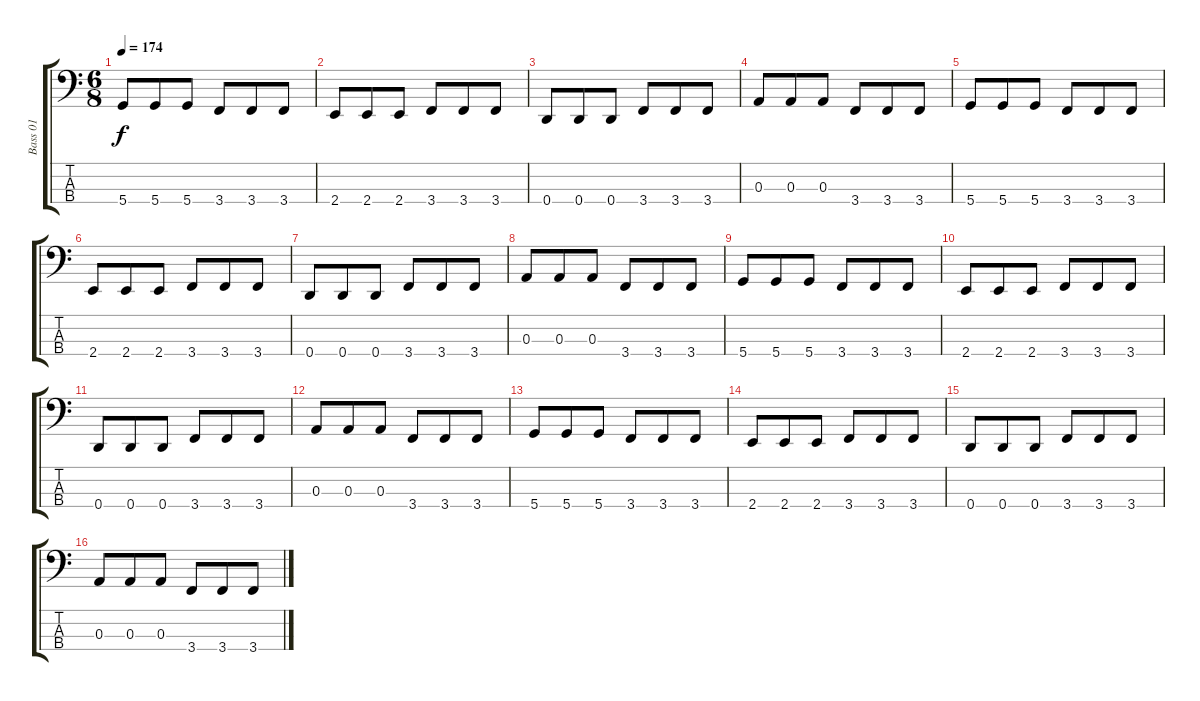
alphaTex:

\track ("Bass 01" "Bass 01") {instrument electricbassfinger}
\staff {score tabs}
\tuning (G2 D2 A1 D1) {hide}
\ts (6 8)
\tempo 174
\clef f4
\ks c
5.4.8{dy f} 5.4.8 5.4.8 3.4.8 3.4.8 3.4.8 |
2.4.8 2.4.8 2.4.8 3.4.8 3.4.8 3.4.8 |
0.4.8 0.4.8 0.4.8 3.4.8 3.4.8 3.4.8 |
0.3.8 0.3.8 0.3.8 3.4.8 3.4.8 3.4.8 |
5.4.8 5.4.8 5.4.8 3.4.8 3.4.8 3.4.8 |
2.4.8 2.4.8 2.4.8 3.4.8 3.4.8 3.4.8 |
0.4.8 0.4.8 0.4.8 3.4.8 3.4.8 3.4.8 |
0.3.8 0.3.8 0.3.8 3.4.8 3.4.8 3.4.8 |
5.4.8 5.4.8 5.4.8 3.4.8 3.4.8 3.4.8 |
2.4.8 2.4.8 2.4.8 3.4.8 3.4.8 3.4.8 |
0.4.8 0.4.8 0.4.8 3.4.8 3.4.8 3.4.8 |
0.3.8 0.3.8 0.3.8 3.4.8 3.4.8 3.4.8 |
5.4.8 5.4.8 5.4.8 3.4.8 3.4.8 3.4.8 |
2.4.8 2.4.8 2.4.8 3.4.8 3.4.8 3.4.8 |
0.4.8 0.4.8 0.4.8 3.4.8 3.4.8 3.4.8 |
0.3.8 0.3.8 0.3.8 3.4.8 3.4.8 3.4.8
